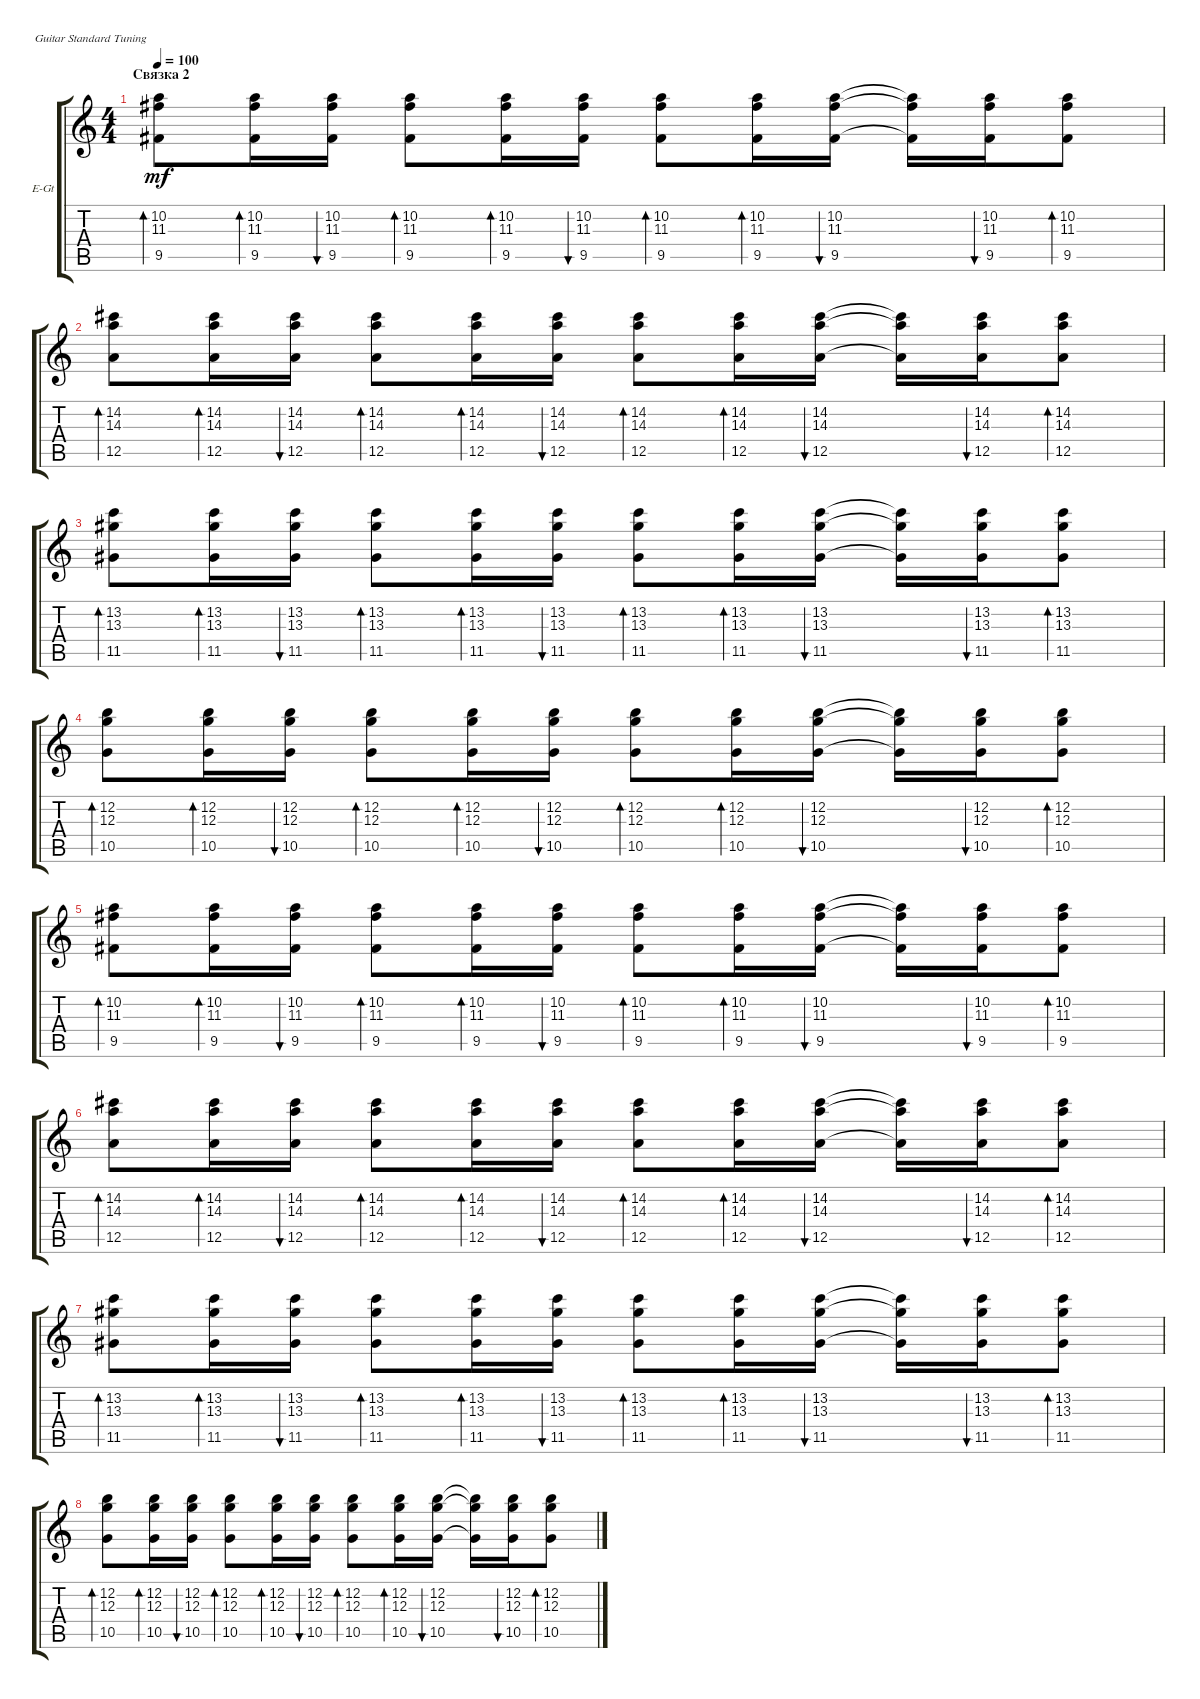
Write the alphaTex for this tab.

\defaultSystemsLayout 4
\bracketExtendMode groupsimilarinstruments
\firstSystemTrackNameOrientation horizontal
\otherSystemsTrackNameOrientation horizontal
\track ("Rhytm Guitar (Clean)" "E-Gt") {instrument electricguitarclean}
\staff {score tabs}
\tuning (E4 B3 G3 D3 A2 E2)
\ts (4 4)
\section ("" "Связка 2")
\tempo 100
\clef g2
\scale
0.5
\ks c
(9.5 11.3 10.2).8{bd 30 dy mf} (9.5 11.3 10.2).16{bd 30} (9.5 11.3 10.2).16{bu 30} (9.5 11.3 10.2).8{bd 30} (9.5 11.3 10.2).16{bd 30} (9.5 11.3 10.2).16{bu 30} (9.5 11.3 10.2).8{bd 30} (9.5 11.3 10.2).16{bd 30} (9.5 11.3 10.2).16{bu 30} (9.5{t} 11.3{t} 10.2{t}).16 (9.5 11.3 10.2).16{bu 30} (9.5 11.3 10.2).8{bd 30} |
\scale
0.5 (12.5 14.3 14.2).8{bd 30} (12.5 14.3 14.2).16{bd 30} (12.5 14.3 14.2).16{bu 30} (12.5 14.3 14.2).8{bd 30} (12.5 14.3 14.2).16{bd 30} (12.5 14.3 14.2).16{bu 30} (12.5 14.3 14.2).8{bd 30} (12.5 14.3 14.2).16{bd 30} (12.5 14.3 14.2).16{bu 30} (12.5{t} 14.3{t} 14.2{t}).16 (12.5 14.3 14.2).16{bu 30} (12.5 14.3 14.2).8{bd 30} |
\scale
0.5 (11.5 13.3 13.2).8{bd 30} (11.5 13.3 13.2).16{bd 30} (11.5 13.3 13.2).16{bu 30} (11.5 13.3 13.2).8{bd 30} (11.5 13.3 13.2).16{bd 30} (11.5 13.3 13.2).16{bu 30} (11.5 13.3 13.2).8{bd 30} (11.5 13.3 13.2).16{bd 30} (11.5 13.3 13.2).16{bu 30} (11.5{t} 13.3{t} 13.2{t}).16 (11.5 13.3 13.2).16{bu 30} (11.5 13.3 13.2).8{bd 30} |
\scale
0.5 (10.5 12.3 12.2).8{bd 30} (10.5 12.3 12.2).16{bd 30} (10.5 12.3 12.2).16{bu 30} (10.5 12.3 12.2).8{bd 30} (10.5 12.3 12.2).16{bd 30} (10.5 12.3 12.2).16{bu 30} (10.5 12.3 12.2).8{bd 30} (10.5 12.3 12.2).16{bd 30} (10.5 12.3 12.2).16{bu 30} (10.5{t} 12.3{t} 12.2{t}).16 (10.5 12.3 12.2).16{bu 30} (10.5 12.3 12.2).8{bd 30} |
\scale
0.5 (9.5 11.3 10.2).8{bd 30} (9.5 11.3 10.2).16{bd 30} (9.5 11.3 10.2).16{bu 30} (9.5 11.3 10.2).8{bd 30} (9.5 11.3 10.2).16{bd 30} (9.5 11.3 10.2).16{bu 30} (9.5 11.3 10.2).8{bd 30} (9.5 11.3 10.2).16{bd 30} (9.5 11.3 10.2).16{bu 30} (9.5{t} 11.3{t} 10.2{t}).16 (9.5 11.3 10.2).16{bu 30} (9.5 11.3 10.2).8{bd 30} |
\scale
0.5 (12.5 14.3 14.2).8{bd 30} (12.5 14.3 14.2).16{bd 30} (12.5 14.3 14.2).16{bu 30} (12.5 14.3 14.2).8{bd 30} (12.5 14.3 14.2).16{bd 30} (12.5 14.3 14.2).16{bu 30} (12.5 14.3 14.2).8{bd 30} (12.5 14.3 14.2).16{bd 30} (12.5 14.3 14.2).16{bu 30} (12.5{t} 14.3{t} 14.2{t}).16 (12.5 14.3 14.2).16{bu 30} (12.5 14.3 14.2).8{bd 30} |
\scale
0.5 (11.5 13.3 13.2).8{bd 30} (11.5 13.3 13.2).16{bd 30} (11.5 13.3 13.2).16{bu 30} (11.5 13.3 13.2).8{bd 30} (11.5 13.3 13.2).16{bd 30} (11.5 13.3 13.2).16{bu 30} (11.5 13.3 13.2).8{bd 30} (11.5 13.3 13.2).16{bd 30} (11.5 13.3 13.2).16{bu 30} (11.5{t} 13.3{t} 13.2{t}).16 (11.5 13.3 13.2).16{bu 30} (11.5 13.3 13.2).8{bd 30} |
\scale
0.5 (10.5 12.3 12.2).8{bd 30} (10.5 12.3 12.2).16{bd 30} (10.5 12.3 12.2).16{bu 30} (10.5 12.3 12.2).8{bd 30} (10.5 12.3 12.2).16{bd 30} (10.5 12.3 12.2).16{bu 30} (10.5 12.3 12.2).8{bd 30} (10.5 12.3 12.2).16{bd 30} (10.5 12.3 12.2).16{bu 30} (10.5{t} 12.3{t} 12.2{t}).16 (10.5 12.3 12.2).16{bu 30} (10.5 12.3 12.2).8{bd 30}
